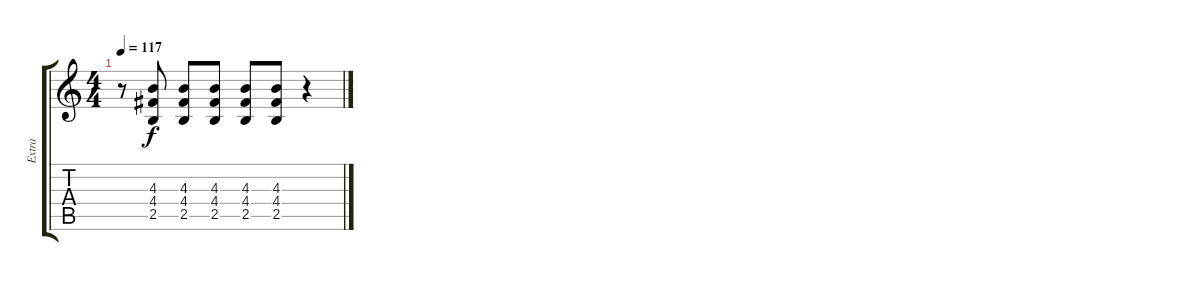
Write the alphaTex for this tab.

\track ("Extra" "Extra") {instrument acousticguitarsteel}
\staff {score tabs}
\tuning (E4 B3 G3 D3 A2 E2) {hide}
\ts (4 4)
\tempo 117
\clef g2
\ks c
r.8{dy f} (4.3 4.4 2.5).8 (4.3 4.4 2.5).8 (4.3 4.4 2.5).8 (4.3 4.4 2.5).8 (4.3 4.4 2.5).8 r.4
